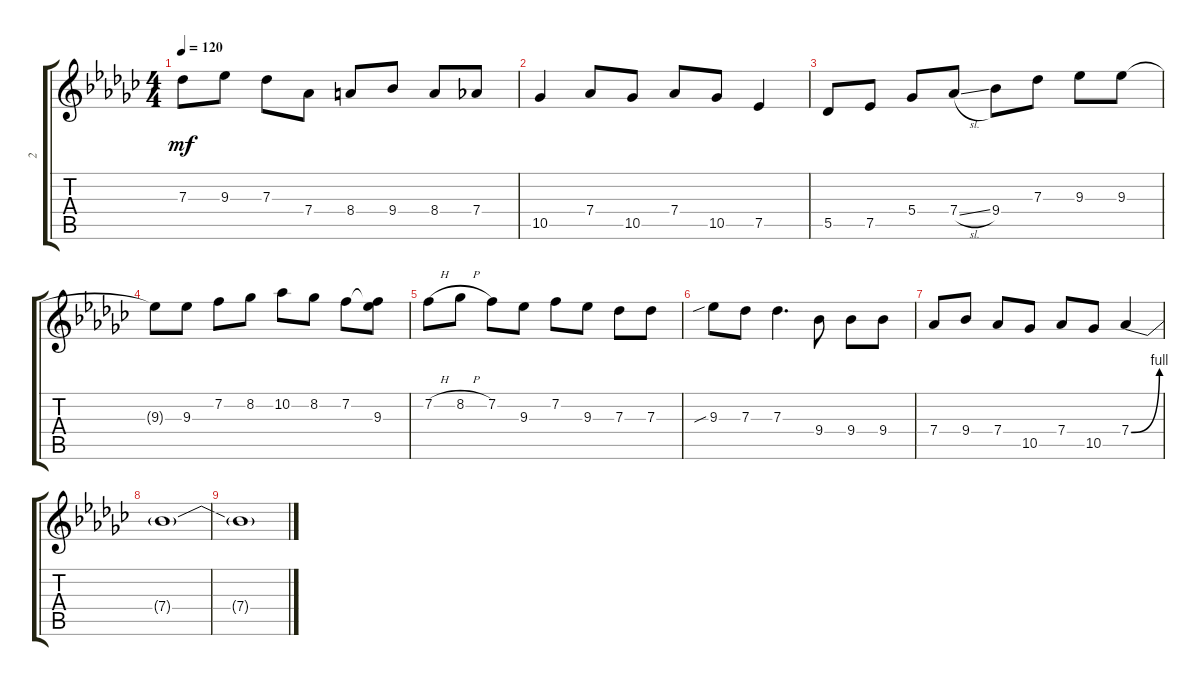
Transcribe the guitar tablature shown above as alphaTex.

\track ("2" "2") {instrument acousticguitarsteel}
\staff {score tabs}
\tuning (Eb4 Bb3 Gb3 Db3 Ab2 Eb2) {hide}
\ts (4 4)
\tempo 120
\clef g2
\ks ebminor
7.3.8{dy mf} 9.3.8 7.3.8 7.4.8 8.4.8 9.4.8 8.4.8 7.4.8 |
10.5.4 7.4.8 10.5.8 7.4.8 10.5.8 7.5.4 |
5.5.8 7.5.8 5.4.8 7.4{sl}.8 9.4.8 7.3.8 9.3.8 9.3.8 |
9.3{t}.8 9.3.8 7.2.8 8.2.8 10.2.8 8.2.8 7.2.8 (7.2{t} 9.3).8 |
7.2{h}.8 8.2{h}.8 7.2.8 9.3.8 7.2.8 9.3.8 7.3.8 7.3.8 |
9.3{sib}.8 7.3.8 7.3.4{d} 9.4.8 9.4.8 9.4.8 |
7.4.8 9.4.8 7.4.8 10.5.8 7.4.8 10.5.8 7.4{be (bend 0 0 60 4)}.4 |
7.4{t}.1 |
7.4{t}.1
